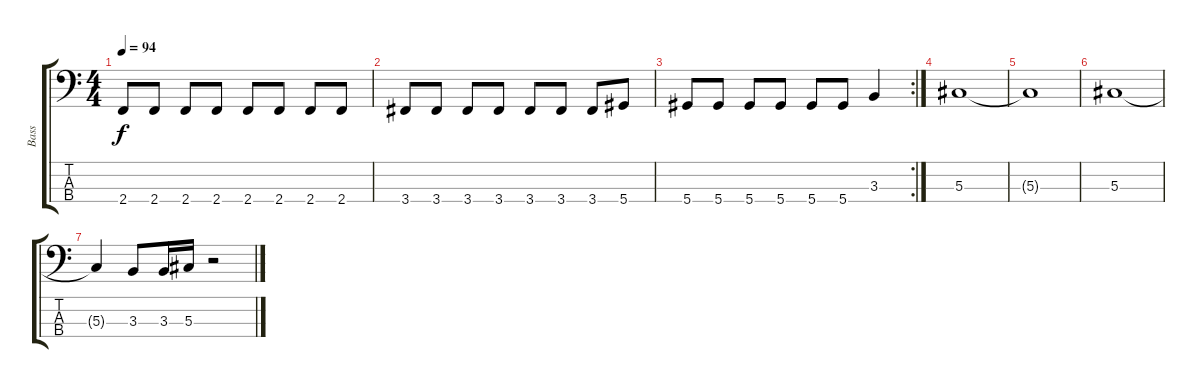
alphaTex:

\track ("Bass" "Bass") {instrument electricbassfinger}
\staff {score tabs}
\tuning (Gb2 Db2 Ab1 Eb1) {hide}
\ts (4 4)
\tempo 94
\clef f4
\ks c
2.4.8{dy f} 2.4.8 2.4.8 2.4.8 2.4.8 2.4.8 2.4.8 2.4.8 |
3.4.8 3.4.8 3.4.8 3.4.8 3.4.8 3.4.8 3.4.8 5.4.8 |
\rc 2
5.4.8 5.4.8 5.4.8 5.4.8 5.4.8 5.4.8 3.3.4 |
5.3.1 |
5.3{t}.1 |
5.3.1 |
5.3{t}.4 3.3.8 3.3.16 5.3.16 r.2
